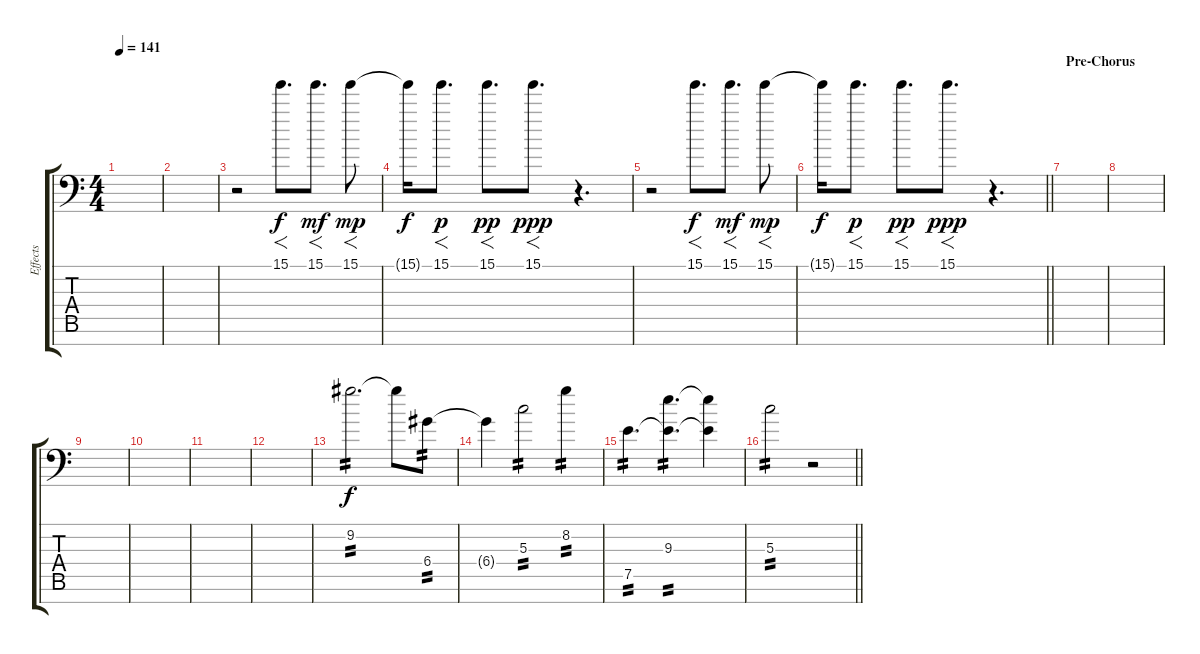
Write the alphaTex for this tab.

\track ("Effects" "Effects") {instrument distortionguitar}
\staff {score tabs}
\tuning (E4 B3 G3 D3 A2 E2 E1) {hide}
\ts (4 4)
\tempo 141
\clef f4
\ks c
|
|
r.2 15.1.8{f d dy f} 15.1.8{f d dy mf} 15.1.8{f dy mp} |
15.1{t}.16{dy f} 15.1.8{f d dy p} 15.1.8{f d dy pp} 15.1.8{f d dy ppp} r.4{d} |
r.2 15.1.8{f d dy f} 15.1.8{f d dy mf} 15.1.8{f dy mp} |
\barLineRight lightlight
15.1{t}.16{dy f} 15.1.8{f d dy p} 15.1.8{f d dy pp} 15.1.8{f d dy ppp} r.4{d} |
\section ("" "Pre-Chorus")
|
|
|
|
|
|
9.2.2{d tp 2 dy f volume 12 balance 16 instrument distortionguitar} 9.2{t}.8 6.4.8{tp 2} |
6.4{t}.4 5.3.2{tp 2} 8.2.4{tp 2} |
7.5.4{d tp 2} (9.3 7.5{t}).4{d tp 2} (9.3{t} 7.5{t}).4 |
\barLineRight lightlight
5.3.2{tp 2} r.2
